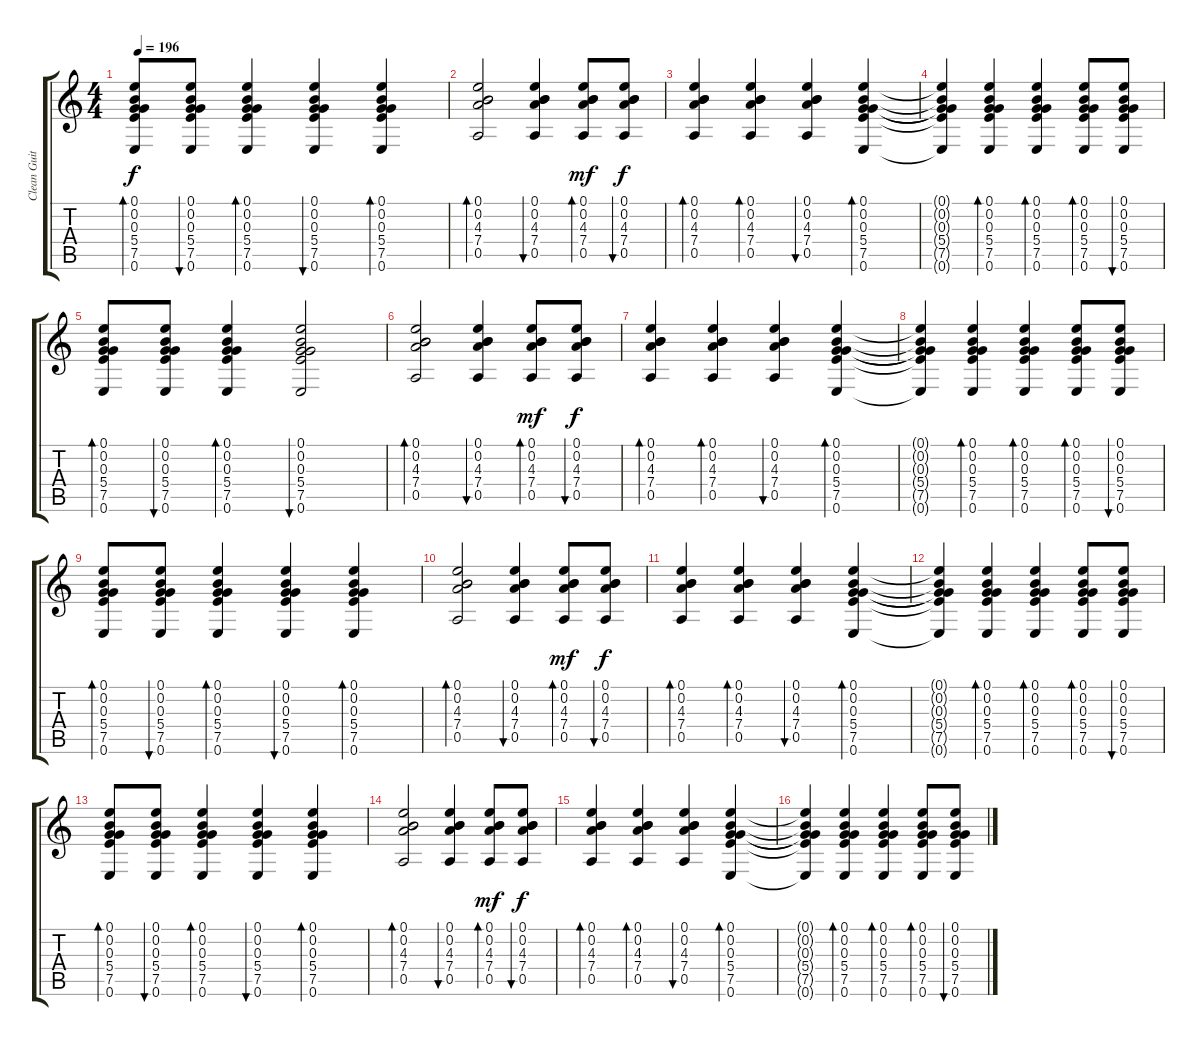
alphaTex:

\track ("Clean Guitar" "Clean Guit") {instrument acousticguitarsteel}
\staff {score tabs}
\tuning (E4 B3 G3 D3 A2 E2) {hide}
\ts (4 4)
\tempo 196
\clef g2
\ks c
(0.1 0.2 0.3 5.4 7.5 0.6).8{bd 30 dy f} (0.1 0.2 0.3 5.4 7.5 0.6).8{bu 30} (0.1 0.2 0.3 5.4 7.5 0.6).4{bd 60} (0.1 0.2 0.3 5.4 7.5 0.6).4{bu 60} (0.1 0.2 0.3 5.4 7.5 0.6).4{bd 60} |
(0.1 0.2 4.3 7.4 0.5).2{bd 120} (0.1 0.2 4.3 7.4 0.5).4{bu 60} (0.1 0.2 4.3 7.4 0.5).8{bd 30 dy mf} (0.1 0.2 4.3 7.4 0.5).8{bu 30 dy f} |
(0.1 0.2 4.3 7.4 0.5).4{bd 60} (0.1 0.2 4.3 7.4 0.5).4{bd 60} (0.1 0.2 4.3 7.4 0.5).4{bu 60} (0.1 0.2 0.3 5.4 7.5 0.6).4{bd 60} |
(0.1{t} 0.2{t} 0.3{t} 5.4{t} 7.5{t} 0.6{t}).4 (0.1 0.2 0.3 5.4 7.5 0.6).4{bd 60} (0.1 0.2 0.3 5.4 7.5 0.6).4{bd 60} (0.1 0.2 0.3 5.4 7.5 0.6).8{bd 30} (0.1 0.2 0.3 5.4 7.5 0.6).8{bu 30} |
(0.1 0.2 0.3 5.4 7.5 0.6).8{bd 30} (0.1 0.2 0.3 5.4 7.5 0.6).8{bu 30} (0.1 0.2 0.3 5.4 7.5 0.6).4{bd 60} (0.1 0.2 0.3 5.4 7.5 0.6).2{bu 60} |
(0.1 0.2 4.3 7.4 0.5).2{bd 120} (0.1 0.2 4.3 7.4 0.5).4{bu 60} (0.1 0.2 4.3 7.4 0.5).8{bd 30 dy mf} (0.1 0.2 4.3 7.4 0.5).8{bu 30 dy f} |
(0.1 0.2 4.3 7.4 0.5).4{bd 60} (0.1 0.2 4.3 7.4 0.5).4{bd 60} (0.1 0.2 4.3 7.4 0.5).4{bu 60} (0.1 0.2 0.3 5.4 7.5 0.6).4{bd 60} |
(0.1{t} 0.2{t} 0.3{t} 5.4{t} 7.5{t} 0.6{t}).4 (0.1 0.2 0.3 5.4 7.5 0.6).4{bd 60} (0.1 0.2 0.3 5.4 7.5 0.6).4{bd 60} (0.1 0.2 0.3 5.4 7.5 0.6).8{bd 30} (0.1 0.2 0.3 5.4 7.5 0.6).8{bu 30} |
(0.1 0.2 0.3 5.4 7.5 0.6).8{bd 30} (0.1 0.2 0.3 5.4 7.5 0.6).8{bu 30} (0.1 0.2 0.3 5.4 7.5 0.6).4{bd 60} (0.1 0.2 0.3 5.4 7.5 0.6).4{bu 60} (0.1 0.2 0.3 5.4 7.5 0.6).4{bd 60} |
(0.1 0.2 4.3 7.4 0.5).2{bd 120 volume 14 balance 8 instrument acousticguitarsteel} (0.1 0.2 4.3 7.4 0.5).4{bu 60} (0.1 0.2 4.3 7.4 0.5).8{bd 30 dy mf} (0.1 0.2 4.3 7.4 0.5).8{bu 30 dy f} |
(0.1 0.2 4.3 7.4 0.5).4{bd 60} (0.1 0.2 4.3 7.4 0.5).4{bd 60} (0.1 0.2 4.3 7.4 0.5).4{bu 60} (0.1 0.2 0.3 5.4 7.5 0.6).4{bd 60} |
(0.1{t} 0.2{t} 0.3{t} 5.4{t} 7.5{t} 0.6{t}).4 (0.1 0.2 0.3 5.4 7.5 0.6).4{bd 60} (0.1 0.2 0.3 5.4 7.5 0.6).4{bd 60} (0.1 0.2 0.3 5.4 7.5 0.6).8{bd 30} (0.1 0.2 0.3 5.4 7.5 0.6).8{bu 30} |
(0.1 0.2 0.3 5.4 7.5 0.6).8{bd 30} (0.1 0.2 0.3 5.4 7.5 0.6).8{bu 30} (0.1 0.2 0.3 5.4 7.5 0.6).4{bd 60} (0.1 0.2 0.3 5.4 7.5 0.6).4{bu 60} (0.1 0.2 0.3 5.4 7.5 0.6).4{bd 60} |
(0.1 0.2 4.3 7.4 0.5).2{bd 120 volume 14 balance 8 instrument acousticguitarsteel} (0.1 0.2 4.3 7.4 0.5).4{bu 60} (0.1 0.2 4.3 7.4 0.5).8{bd 30 dy mf} (0.1 0.2 4.3 7.4 0.5).8{bu 30 dy f} |
(0.1 0.2 4.3 7.4 0.5).4{bd 60} (0.1 0.2 4.3 7.4 0.5).4{bd 60} (0.1 0.2 4.3 7.4 0.5).4{bu 60} (0.1 0.2 0.3 5.4 7.5 0.6).4{bd 60} |
(0.1{t} 0.2{t} 0.3{t} 5.4{t} 7.5{t} 0.6{t}).4 (0.1 0.2 0.3 5.4 7.5 0.6).4{bd 60} (0.1 0.2 0.3 5.4 7.5 0.6).4{bd 60} (0.1 0.2 0.3 5.4 7.5 0.6).8{bd 30} (0.1 0.2 0.3 5.4 7.5 0.6).8{bu 30}
